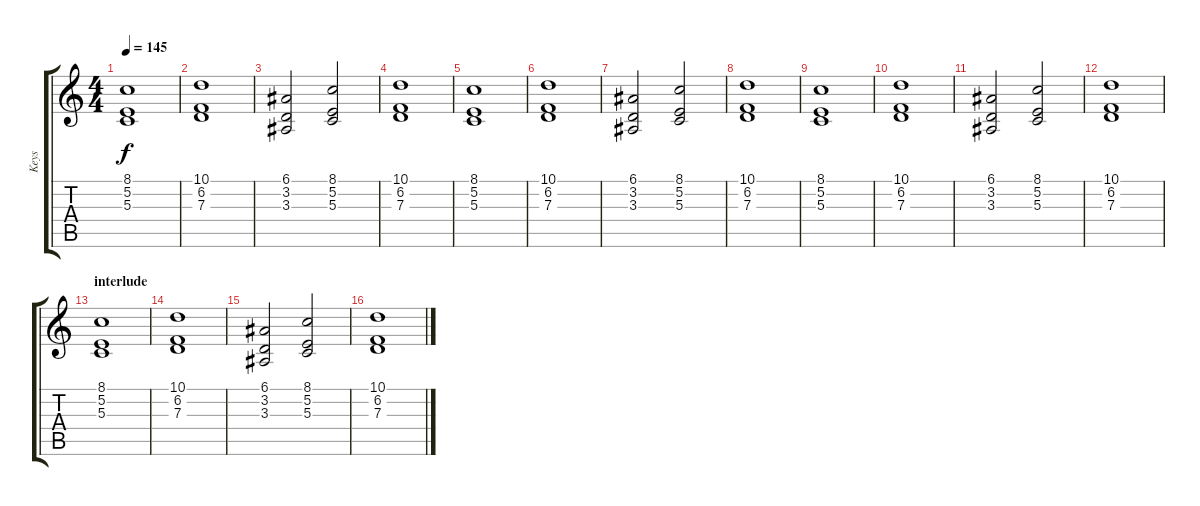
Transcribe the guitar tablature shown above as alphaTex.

\track ("Keys" "Keys") {instrument stringensemble1}
\staff {score tabs}
\tuning (E4 B3 G3 D3 A2 E2) {hide}
\ts (4 4)
\tempo 145
\clef g2
\ks c
(8.1 5.2 5.3).1{dy f} |
(10.1 6.2 7.3).1 |
(6.1 3.2 3.3).2 (8.1 5.2 5.3).2 |
(10.1 6.2 7.3).1 |
(8.1 5.2 5.3).1 |
(10.1 6.2 7.3).1 |
(6.1 3.2 3.3).2 (8.1 5.2 5.3).2 |
(10.1 6.2 7.3).1 |
(8.1 5.2 5.3).1 |
(10.1 6.2 7.3).1 |
(6.1 3.2 3.3).2 (8.1 5.2 5.3).2 |
(10.1 6.2 7.3).1 |
\section ("" "interlude")
(8.1 5.2 5.3).1 |
(10.1 6.2 7.3).1 |
(6.1 3.2 3.3).2 (8.1 5.2 5.3).2 |
(10.1 6.2 7.3).1
